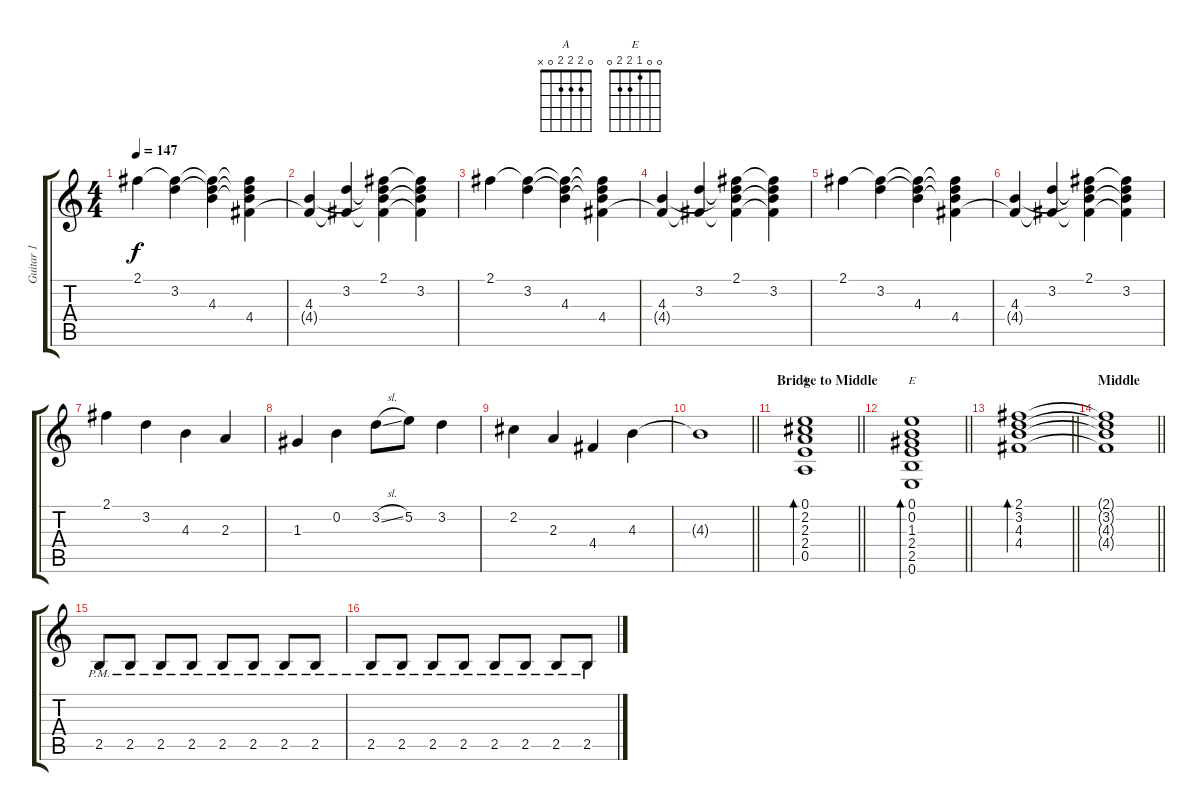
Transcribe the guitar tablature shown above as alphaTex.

\track ("Guitar 1" "Guitar 1") {instrument overdrivenguitar}
\staff {score tabs}
\tuning (E4 B3 G3 D3 A2 E2) {hide}
\chord ("A" 0 2 2 2 0 x)
\chord ("E" 0 0 1 2 2 0)
\ts (4 4)
\tempo 147
\clef g2
\ks c
2.1.4{dy f} (2.1{t} 3.2).4 (2.1{t} 3.2{t} 4.3).4 (2.1{t} 3.2{t} 4.3{t} 4.4).4 |
(4.3 4.4{t}).4 (3.2 4.4{t}).4 (2.1 3.2{t} 4.3{t} 4.4{t}).4 (2.1{t} 3.2 4.3{t} 4.4{t}).4 |
2.1.4 (2.1{t} 3.2).4 (2.1{t} 3.2{t} 4.3).4 (2.1{t} 3.2{t} 4.3{t} 4.4).4 |
(4.3 4.4{t}).4 (3.2 4.4{t}).4 (2.1 3.2{t} 4.3{t} 4.4{t}).4 (2.1{t} 3.2 4.3{t} 4.4{t}).4 |
2.1.4 (2.1{t} 3.2).4 (2.1{t} 3.2{t} 4.3).4 (2.1{t} 3.2{t} 4.3{t} 4.4).4 |
(4.3 4.4{t}).4 (3.2 4.4{t}).4 (2.1 3.2{t} 4.3{t} 4.4{t}).4 (2.1{t} 3.2 4.3{t} 4.4{t}).4 |
2.1.4 3.2.4 4.3.4 2.3.4 |
1.3.4 0.2.4 3.2{sl}.8 5.2.8 3.2.4 |
2.2.4 2.3.4 4.4.4 4.3.4 |
\barLineRight lightlight
4.3{t}.1 |
\section ("" "Bridge to Middle")
\barLineRight lightlight
(0.1 2.2 2.3 2.4 0.5).1{bd 240 ch "A"} |
\barLineRight lightlight
(0.1 0.2 1.3 2.4 2.5 0.6).1{bd 240 ch "E"} |
\barLineRight lightlight
(2.1 3.2 4.3 4.4).1{bd 240} |
\section ("" "Middle")
\barLineRight lightlight
(2.1{t} 3.2{t} 4.3{t} 4.4{t}).1 |
2.5{pm}.8 2.5{pm}.8 2.5{pm}.8 2.5{pm}.8 2.5{pm}.8 2.5{pm}.8 2.5{pm}.8 2.5{pm}.8 |
2.5{pm}.8 2.5{pm}.8 2.5{pm}.8 2.5{pm}.8 2.5{pm}.8 2.5{pm}.8 2.5{pm}.8 2.5{pm}.8
